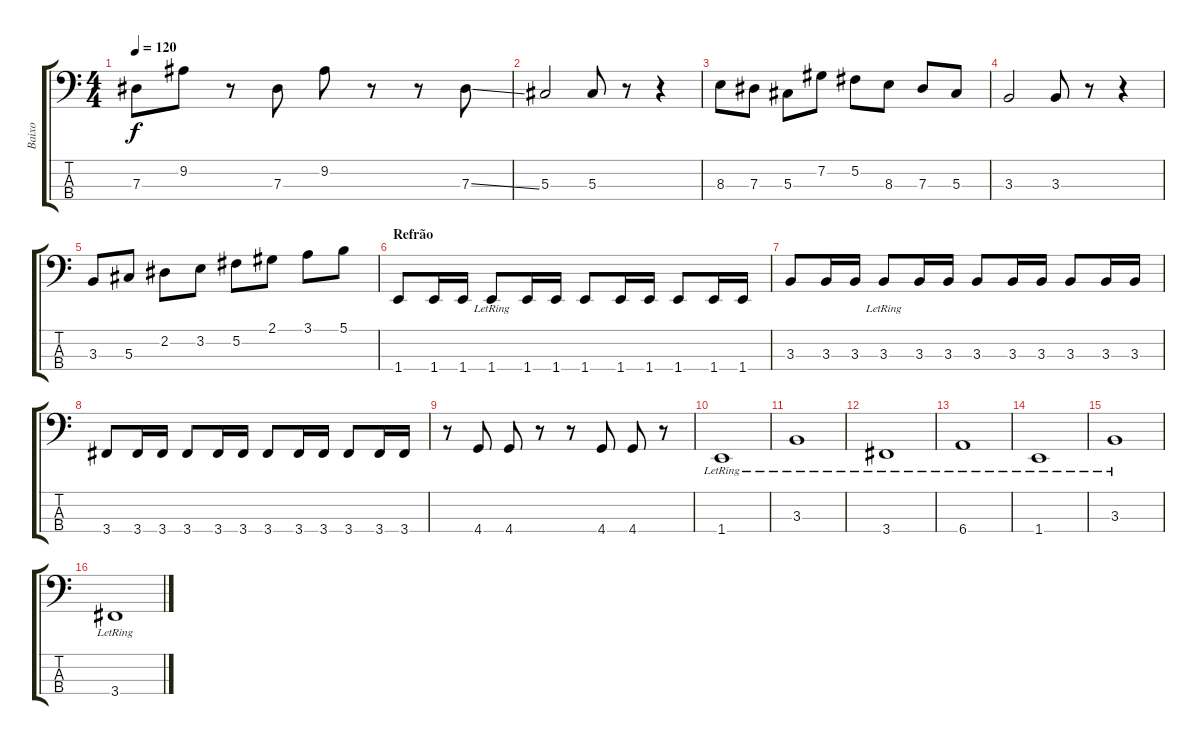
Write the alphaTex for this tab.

\track ("Baixo" "Baixo") {instrument electricbassfinger}
\staff {score tabs}
\tuning (Gb2 Db2 Ab1 Eb1) {hide}
\ts (4 4)
\tempo 120
\clef f4
\ks c
7.3.8{dy f} 9.2.8 r.8 7.3.8 9.2.8 r.8 r.8 7.3{ss}.8 |
5.3.2 5.3.8 r.8 r.4 |
8.3.8 7.3.8 5.3.8 7.2.8 5.2.8 8.3.8 7.3.8 5.3.8 |
3.3.2 3.3.8 r.8 r.4 |
3.3.8 5.3.8 2.2.8 3.2.8 5.2.8 2.1.8 3.1.8 5.1.8 |
\section ("" "Refrão")
1.4.8 1.4.16 1.4.16 1.4{lr}.8 1.4.16 1.4.16 1.4.8 1.4.16 1.4.16 1.4.8 1.4.16 1.4.16 |
3.3.8 3.3.16 3.3.16 3.3{lr}.8 3.3.16 3.3.16 3.3.8 3.3.16 3.3.16 3.3.8 3.3.16 3.3.16 |
3.4.8 3.4.16 3.4.16 3.4.8 3.4.16 3.4.16 3.4.8 3.4.16 3.4.16 3.4.8 3.4.16 3.4.16 |
r.8 4.4.8 4.4.8 r.8 r.8 4.4.8 4.4.8 r.8 |
1.4{lr}.1 |
3.3{lr}.1 |
3.4{lr}.1 |
6.4{lr}.1 |
1.4{lr}.1 |
3.3{lr}.1 |
3.4{lr}.1
